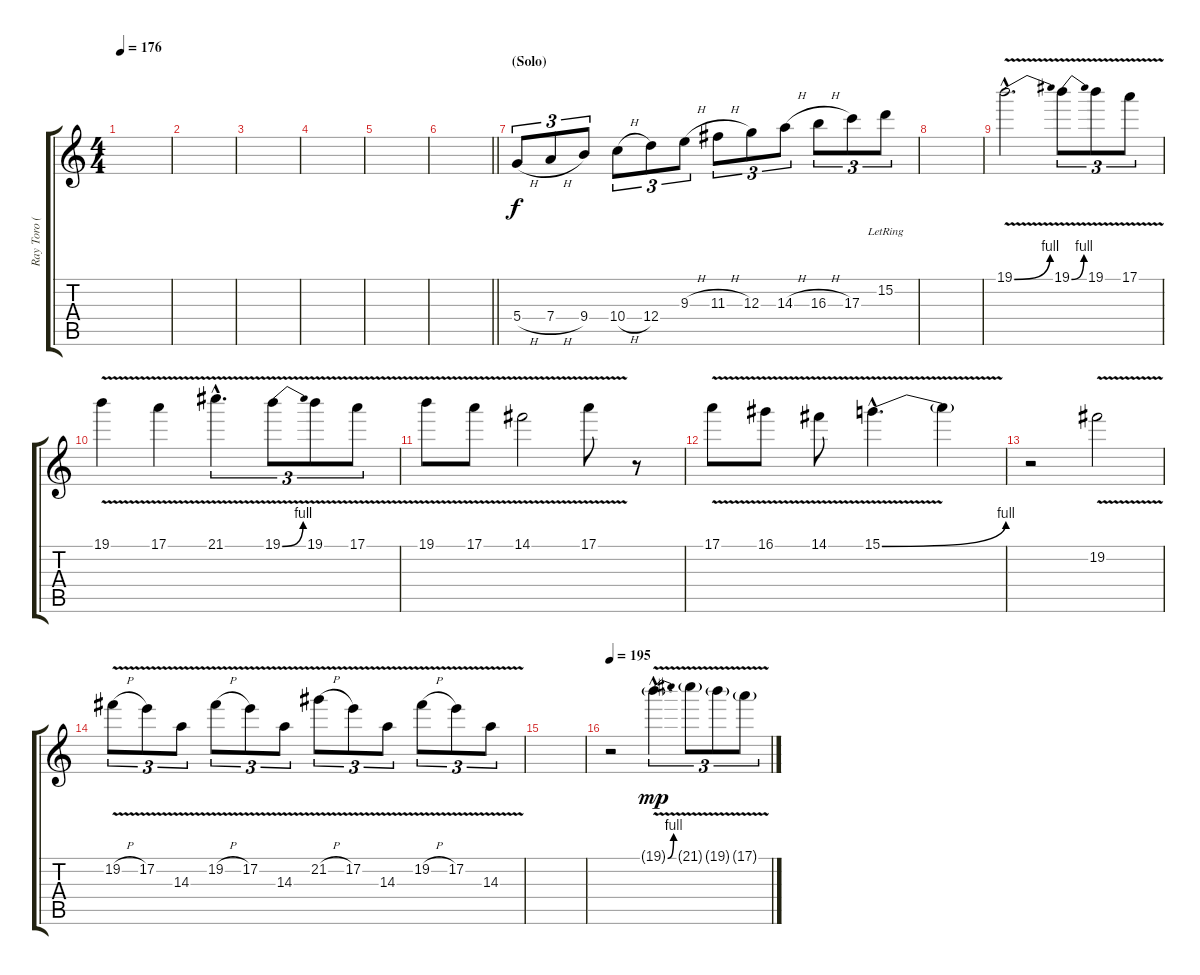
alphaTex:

\track ("Ray Toro (solo)" "Ray Toro (") {instrument distortionguitar}
\staff {score tabs}
\tuning (E4 B3 G3 D3 A2 E2) {hide}
\ts (4 4)
\tempo 176
\clef g2
\ks c
|
|
|
|
|
\barLineRight lightlight
|
\section ("" "(Solo)")
5.4{h}.8{tu (3 2)} 7.4{h}.8{tu (3 2)} 9.4.8{tu (3 2)} 10.4{h}.8{tu (3 2)} 12.4.8{tu (3 2)} 9.3{h}.8{tu (3 2)} 11.3{h}.8{tu (3 2)} 12.3.8{tu (3 2)} 14.3{h}.8{tu (3 2)} 16.3{h}.8{tu (3 2)} 17.3.8{tu (3 2)} 15.2{lr}.8{tu (3 2)} |
|
19.1{be (bend 0 0 60 4) v hac}.2{d} 19.1{be (bend 0 0 60 4) v}.8{tu (3 2)} 19.1{v}.8{tu (3 2)} 17.1{v}.8{tu (3 2)} |
19.1{v}.4 17.1{v}.4 21.1{v hac}.4{d tu (3 2)} 19.1{be (bend 0 0 60 4) v}.8{tu (3 2)} 19.1{v}.8{tu (3 2)} 17.1{v}.8{tu (3 2)} |
19.1{v}.8 17.1{v}.8 14.1{v}.2 17.1{v}.8 r.8 |
17.1{v}.8 16.1{v}.8 14.1{v}.8 15.1{be (bend 0 0 60 4) v hac}.4{d} 15.1{t}.4 |
r.2 19.2{v}.2 |
19.2{v h}.8{tu (3 2)} 17.2{v}.8{tu (3 2)} 14.3{v}.8{tu (3 2)} 19.2{v h}.8{tu (3 2)} 17.2{v}.8{tu (3 2)} 14.3{v}.8{tu (3 2)} 21.2{v h}.8{tu (3 2)} 17.2{v}.8{tu (3 2)} 14.3{v}.8{tu (3 2)} 19.2{v h}.8{tu (3 2)} 17.2{v}.8{tu (3 2)} 14.3{v}.8{tu (3 2)} |
|
\tempo 195
r.2 19.1{be (bend 0 0 60 4) v g hac}.4{d tu (3 2) dy mp} 21.1{v g}.8{tu (3 2)} 19.1{v g}.8{tu (3 2)} 17.1{v g}.8{tu (3 2)}
